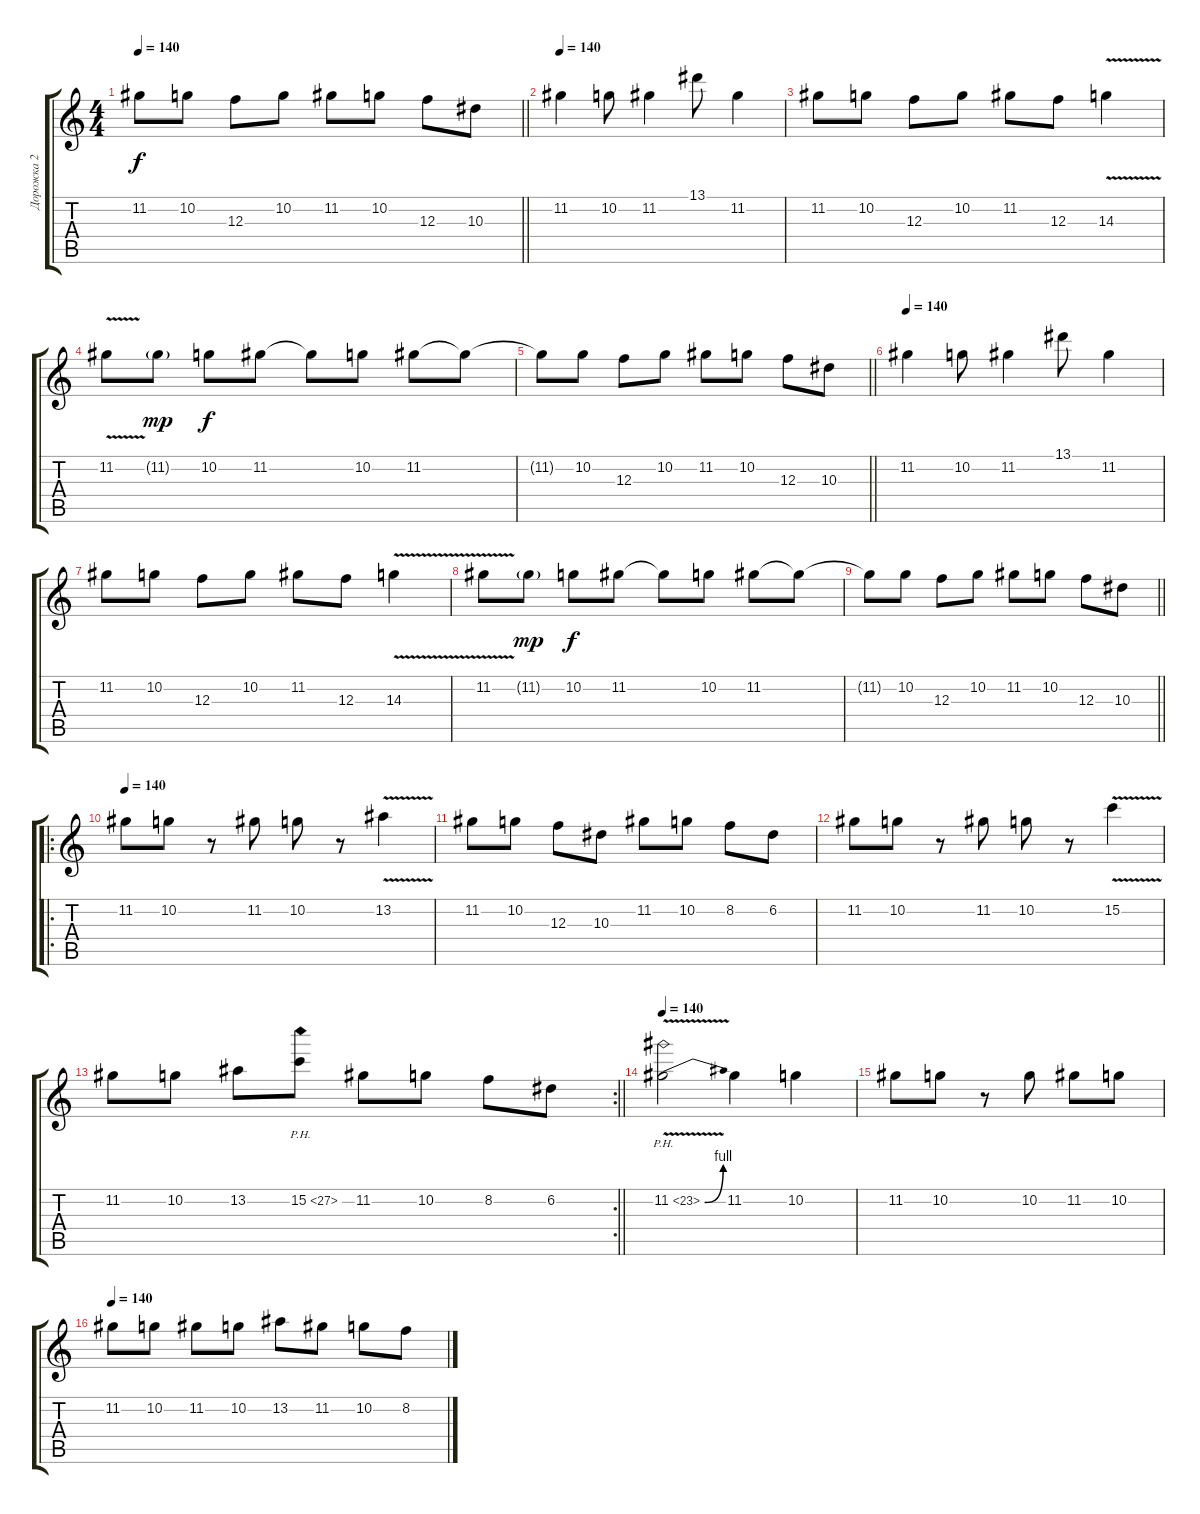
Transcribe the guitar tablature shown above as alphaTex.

\track ("Дорожка 2" "Дорожка 2") {instrument distortionguitar}
\staff {score tabs}
\tuning (D4 A3 F3 C3 G2 C2) {hide}
\ts (4 4)
\tempo 140
\clef g2
\barLineRight lightlight
\ks c
11.2{t}.8{dy f} 10.2.8 12.3.8 10.2.8 11.2.8 10.2.8 12.3.8 10.3.8 |
\tempo 140
11.2.4 10.2.8 11.2.4 13.1.8 11.2.4 |
11.2.8 10.2.8 12.3.8 10.2.8 11.2.8 12.3.8 14.3{v}.4 |
11.2{v}.8 11.2{g}.8{dy mp} 10.2.8{dy f} 11.2.8 11.2{t}.8 10.2.8 11.2.8 11.2{t}.8 |
\barLineRight lightlight
11.2{t}.8 10.2.8 12.3.8 10.2.8 11.2.8 10.2.8 12.3.8 10.3.8 |
\tempo 140
11.2.4 10.2.8 11.2.4 13.1.8 11.2.4 |
11.2.8 10.2.8 12.3.8 10.2.8 11.2.8 12.3.8 14.3{v}.4 |
11.2{v}.8 11.2{g}.8{dy mp} 10.2.8{dy f} 11.2.8 11.2{t}.8 10.2.8 11.2.8 11.2{t}.8 |
\barLineRight lightlight
11.2{t}.8 10.2.8 12.3.8 10.2.8 11.2.8 10.2.8 12.3.8 10.3.8 |
\ro
\tempo 140
11.2.8 10.2.8 r.8 11.2.8 10.2.8 r.8 13.2{v}.4 |
11.2.8 10.2.8 12.3.8 10.3.8 11.2.8 10.2.8 8.2.8 6.2.8 |
11.2.8 10.2.8 r.8 11.2.8 10.2.8 r.8 15.2{v}.4 |
\rc 2
\barLineRight lightlight
11.2.8 10.2.8 13.2.8 15.2{ph 12}.8 11.2.8 10.2.8 8.2.8 6.2.8 |
\tempo 140
11.2{be (bend 0 0 60 4) ph 12 v}.2{volume 14} 11.2.4 10.2.4 |
11.2.8 10.2.8 r.8 10.2.8 11.2.8 10.2.8 |
\tempo 140
11.2.8 10.2.8 11.2.8 10.2.8 13.2.8 11.2.8 10.2.8 8.2.8
